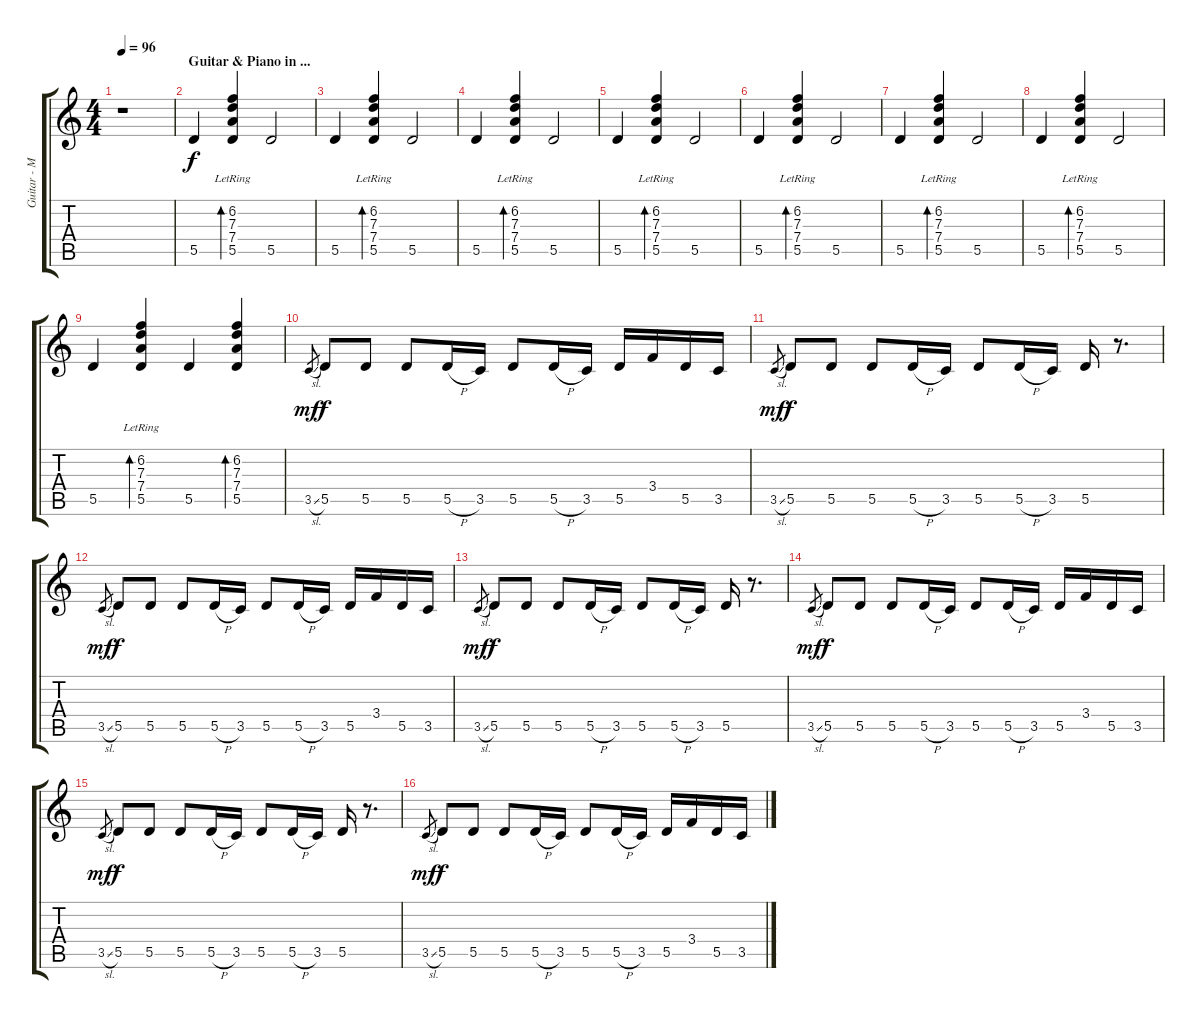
\track ("Guitar - Mark Engles" "Guitar - M") {instrument electricguitarclean}
\staff {score tabs}
\tuning (E4 B3 G3 D3 A2 E2) {hide}
\ts (4 4)
\tempo 96
\clef g2
\ks c
r.1{dy f} |
\section ("" "Guitar & Piano in ...")
5.5.4{instrument electricguitarclean} (6.2{lr} 7.3 7.4 5.5).4{bd 240} 5.5.2 |
5.5.4 (6.2{lr} 7.3 7.4 5.5).4{bd 240} 5.5.2 |
5.5.4 (6.2{lr} 7.3 7.4 5.5).4{bd 240} 5.5.2 |
5.5.4 (6.2{lr} 7.3 7.4 5.5).4{bd 240} 5.5.2 |
5.5.4 (6.2{lr} 7.3 7.4 5.5).4{bd 240} 5.5.2 |
5.5.4 (6.2{lr} 7.3 7.4 5.5).4{bd 240} 5.5.2 |
5.5.4 (6.2{lr} 7.3 7.4 5.5).4{bd 240} 5.5.2 |
5.5.4 (6.2{lr} 7.3 7.4 5.5).4{bd 240} 5.5.4 (6.2 7.3 7.4 5.5).4{bd 240} |
3.5{sl}.8{gr dy mf} 5.5.8{dy f instrument overdrivenguitar} 5.5.8 5.5.8 5.5{h}.16 3.5.16 5.5.8 5.5{h}.16 3.5.16 5.5.16 3.4.16 5.5.16 3.5.16 |
3.5{sl}.8{gr dy mf} 5.5.8{dy f} 5.5.8 5.5.8 5.5{h}.16 3.5.16 5.5.8 5.5{h}.16 3.5.16 5.5.16 r.8{d} |
3.5{sl}.8{gr dy mf} 5.5.8{dy f} 5.5.8 5.5.8 5.5{h}.16 3.5.16 5.5.8 5.5{h}.16 3.5.16 5.5.16 3.4.16 5.5.16 3.5.16 |
3.5{sl}.8{gr dy mf} 5.5.8{dy f} 5.5.8 5.5.8 5.5{h}.16 3.5.16 5.5.8 5.5{h}.16 3.5.16 5.5.16 r.8{d} |
3.5{sl}.8{gr dy mf} 5.5.8{dy f} 5.5.8 5.5.8 5.5{h}.16 3.5.16 5.5.8 5.5{h}.16 3.5.16 5.5.16 3.4.16 5.5.16 3.5.16 |
3.5{sl}.8{gr dy mf} 5.5.8{dy f} 5.5.8 5.5.8 5.5{h}.16 3.5.16 5.5.8 5.5{h}.16 3.5.16 5.5.16 r.8{d} |
3.5{sl}.8{gr dy mf} 5.5.8{dy f} 5.5.8 5.5.8 5.5{h}.16 3.5.16 5.5.8 5.5{h}.16 3.5.16 5.5.16 3.4.16 5.5.16 3.5.16
